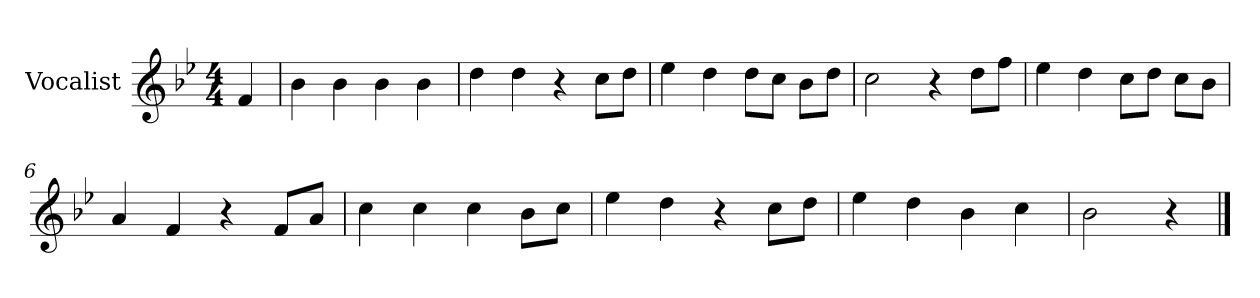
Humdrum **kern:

**kern
*part1
*staff1
*I"Vocalist
*k[b-e-]
*B-:
*M4/4
=
4f
=1
4b-
4b-
4b-
4b-
=2
4dd
4dd
4r
8ccL
8ddJ
=3
4ee-
4dd
8ddL
8ccJ
8b-L
8ddJ
=4
2cc
4r
8ddL
8ffJ
=5
4ee-
4dd
8ccL
8ddJ
8ccL
8b-J
=6
4a
4f
4r
8fL
8aJ
=7
4cc
4cc
4cc
8b-L
8ccJ
=8
4ee-
4dd
4r
8ccL
8ddJ
=9
4ee-
4dd
4b-
4cc
=10
2b-
4r
==
*-
